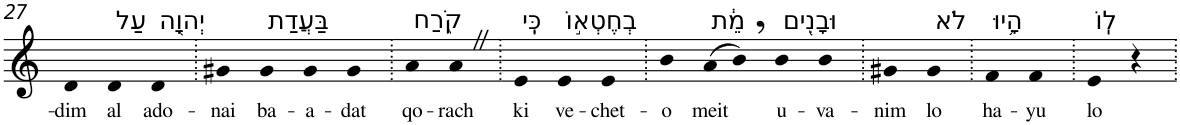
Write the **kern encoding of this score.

**kern	**text
*part1	*part1
*staff1	*staff1
*I"Piano	*
*I'Pno	*
!!LO:PB:g=z
*clefG2	*
*k[]	*
=27	=27
!	!LO:LY:b
4d	-dim
!LO:TX:a:t=עַל	!
!	!LO:LY:b
4d	al
!LO:TX:a:t=יְהוָ֖ה	!
!	!LO:LY:b
4d	ado-
=28.	=28.
!	!LO:LY:b
4g#X	-nai
!LO:TX:a:t=בַּעֲדַת	!
!	!LO:LY:b
4g#	ba-
!	!LO:LY:b
4g#	-a-
!	!LO:LY:b
4g#	-dat
=29.	=29.
!LO:TX:a:t=קֹ֑רַח	!
!	!LO:LY:b
4a	qo-
!	!LO:LY:b
4aZ	-rach
=30.	=30.
!LO:TX:a:t=כִּֽי	!
!	!LO:LY:b
4e	ki
!LO:TX:a:t=בְחֶטְא֣וֹ	!
!	!LO:LY:b
4e	ve-
!	!LO:LY:b
4e	-chet-
=31.	=31.
!	!LO:LY:b
4b	-o
!LO:TX:a:t=מֵ֔ת	!
!	!LO:LY:b
(>8a	meit
8b,)	.
!LO:TX:a:t=וּבָנִ֖ים	!
!	!LO:LY:b
4b	u-
!	!LO:LY:b
4b	-va-
=32.	=32.
!	!LO:LY:b
4g#X	-nim
!LO:TX:a:t=לֹא	!
!	!LO:LY:b
4g#	lo
=33.	=33.
!LO:TX:a:t=הָ֥יוּ	!
!	!LO:LY:b
4f	ha-
!	!LO:LY:b
4f	-yu
=34.	=34.
!LO:TX:a:t=לֽוֹ	!
!	!LO:LY:b
4e	lo
4r	.
=.	=.
*-	*-
